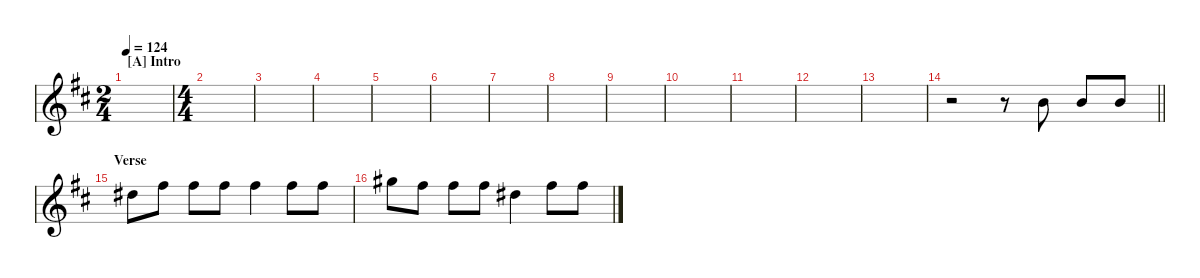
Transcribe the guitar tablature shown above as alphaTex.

\hideDynamics
\bracketExtendMode nobrackets
\singleTrackTrackNamePolicy hidden
\multiTrackTrackNamePolicy hidden
\otherSystemsTrackNameOrientation horizontal
\track ("Trumpet : Bass in C" "Trpet") {mute instrument trumpet}
\staff {score}
\tuning (E4 B3 G3 D3 A2 E2)
\displaytranspose 12
\ts (2 4)
\section ("A" "Intro")
\scale
0.283258
\tempo 124
\accidentals auto
\clef g2
\ottava regular
\simile none
\scale
0.501805
\ks bminor
|
\ts (4 4)
\scale
0.238914
\scale
0.292419 |
\scale
0.238914
\scale
0.205776 |
\scale
0.238914
\scale
0.333333 |
\scale
0.275
\scale
0.333333 |
\scale
0.275
\scale
0.333333 |
\scale
0.175
\scale
0.333333 |
\scale
0.275
\scale
0.333333 |
\scale
0.25
\scale
0.333333 |
\scale
0.25
\scale
0.333333 |
\scale
0.25
\scale
0.333333 |
\scale
0.25
\scale
0.333333 |
\scale
0.333333 |
\scale
0.333333
\barLineRight lightlight
r.2{beam Down} r.8{beam Down} 0.2{acc forcenatural}.8{beam Down} 0.2{acc forcenatural}.8{beam Up} 0.2{acc forcenatural}.8{beam Up} |
\section ("" "Verse")
\scale
0.333333 4.2{acc #}.8{beam Down} 2.1{acc #}.8{beam Down} 2.1{acc #}.8{beam Down} 2.1{acc #}.8{beam Down} 2.1{acc #}.4{beam Down} 2.1{acc #}.8{beam Down} 2.1{acc #}.8{beam Down} |
\scale
0.333333 4.1{acc #}.8{beam Down} 2.1{acc #}.8{beam Down} 2.1{acc #}.8{beam Down} 2.1{acc #}.8{beam Down} 4.2{acc #}.4{beam Down} 2.1{acc #}.8{beam Down} 2.1{acc #}.8{beam Down}
